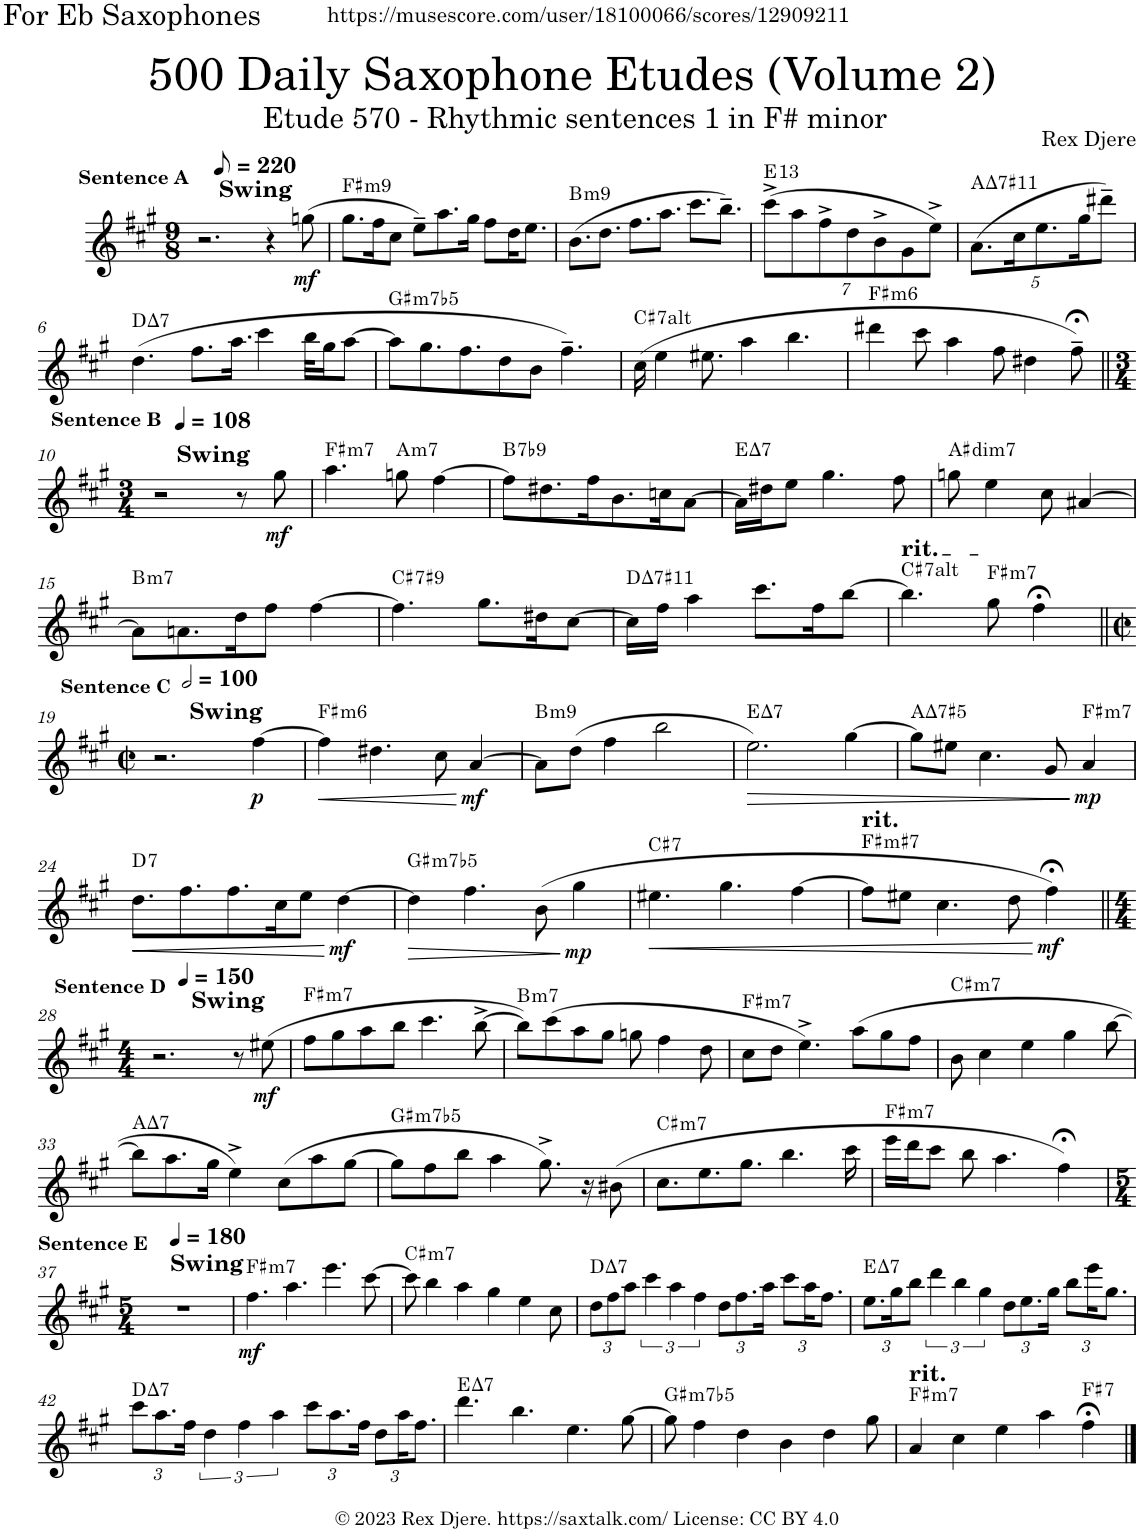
**kern	**dynam	**harte
*part1	*part1	*part1
*staff1	*staff1	*
*I"Alto Saxophone	*	*
*I'A. Sax.	*	*
*clefG2	*	*
*Trd5c9	*	*
*k[f#c#g#]	*	*
*M9/8	*	*
*MM110	*	*
=1	=1	=1
!LO:TX:a:B:t=Swing	!	!
!LO:TX:a:B:t=Sentence A	!	!
2.r	.	.
4r	.	.
!	!LO:DY:b	!
(8ggn\	mf	.
=2	=2	=2
!	!	!LO:H:kt=m9
8.gg#\L	.	F#:min9
16ff#\K	.	.
8cc#\J	.	.
8ee~\L)	.	.
8.aa\	.	.
16gg#\Jk	.	.
8ff#\L	.	.
16dd\K	.	.
8.ee\J	.	.
=3	=3	=3
!	!	!LO:H:kt=m9
(8.b\L	.	B:min9
8.dd\J	.	.
8.ff#\L	.	.
8.aa\J	.	.
8.ccc#\L	.	.
8.bb~\J)	.	.
=4	=4	=4
*Xbrackettup	*	*
!	!	!LO:H:kt=13
(56%9ccc#^\L	.	E:9(11,13)
56%9aa\	.	.
56%9ff#^\	.	.
56%9dd\	.	.
56%9b^\	.	.
56%9g#\	.	.
56%9ee^\J)	.	.
=5	=5	=5
!	!	!LO:H:kt=7
(40%9.a\L	.	A:maj7(#11)
80%9cc#\K	.	.
40%9.ee\	.	.
80%9gg#\K	.	.
40%9ddd#X~\J)	.	.
!!LO:LB:g=z
=6	=6	=6
!	!	!LO:H:kt=7
(4.dd\	.	D:maj7
8.ff#\L	.	.
16.aa\Jk	.	.
4ccc#\	.	.
32bb\KLL	.	.
16gg#\J	.	.
[8aa\J	.	.
=7	=7	=7
!	!	!LO:H:kt=m7b5
8aa\L]	.	G#:hdim7
8.gg#\	.	.
8.ff#\	.	.
8dd\	.	.
8b\J	.	.
4.ff#~\)	.	.
=8	=8	=8
!	!	!LO:H:kt=7
(16cc#\	.	C#:(3,b5,#5,b7,b9,#9)
4ee\	.	.
8.ee#X\	.	.
4aa\	.	.
4.bb\	.	.
=9	=9	=9
!	!	!LO:H:kt=m6
4ddd#X\	.	F#:min6
8ccc#\	.	.
4aa\	.	.
8ff#\	.	.
4dd#X\	.	.
8ff#;<~\)	.	.
!!LO:LB:g=z
=10||	=10||	=10||
*M3/4	*	*
*MM108	*	*
!LO:TX:a:B:t=Sentence B	!	!
!LO:TX:a:B:t=Swing	!	!
2r	.	.
8r	.	.
!	!LO:DY:b	!
8gg#\	mf	.
=11	=11	=11
!	!	!LO:H:kt=m7
4.aa\	.	F#:min7
!	!	!LO:H:kt=m7
8ggn\	.	A:min7
[4ff#\	.	.
=12	=12	=12
!	!	!LO:H:kt=7
8ff#\L]	.	B:7(b9)
8.dd#X\	.	.
16ff#\K	.	.
8.b\	.	.
16ccn\K	.	.
[8a\J	.	.
=13	=13	=13
!	!	!LO:H:kt=7
16a\LL]	.	E:maj7
16dd#X\J	.	.
8ee\J	.	.
4.gg#\	.	.
8ff#\	.	.
=14	=14	=14
!	!	!LO:H:kt=dim7
8ggn\	.	A#:dim7
4ee\	.	.
8cc#\	.	.
[4a#X/	.	.
!!LO:LB:g=z
=15	=15	=15
!	!	!LO:H:kt=m7
8a#\L]	.	B:min7
8.an\	.	.
16dd\K	.	.
8ff#\J	.	.
[4ff#\	.	.
=16	=16	=16
!	!	!LO:H:kt=7
4.ff#\]	.	C#:7(#9)
8.gg#\L	.	.
16dd#X\K	.	.
[8cc#\J	.	.
=17	=17	=17
!	!	!LO:H:kt=7
16cc#\LL]	.	D:maj7(#11)
16ff#\JJ	.	.
4aa\	.	.
8.ccc#\L	.	.
16ff#\K	.	.
[8bb\J	.	.
=18	=18	=18
!LO:TX:a:t=rit.	!	!LO:H:kt=7
4.bb\]	.	C#:(3,b5,#5,b7,b9,#9)
!	!	!LO:H:kt=m7
8gg#\	.	F#:min7
4ff#;<\	.	.
!!LO:LB:g=z
=19||	=19||	=19||
*M2/2	*	*
*met(c|)	*	*
*MM200	*	*
!LO:TX:a:B:t=Sentence C	!	!
!LO:TX:a:B:t=Swing	!	!
2.r	.	.
!	!LO:DY:b	!
[4ff#\	p	.
=20	=20	=20
!	!LO:HP:b	!LO:H:kt=m6
4ff#\]	<	F#:min6
4.dd#X\	.	.
8cc#\	.	.
!	!LO:DY:n=1:b	!
[4a/	[ mf	.
=21	=21	=21
!	!	!LO:H:kt=m9
8a\L]	.	B:min9
(8dd\J	.	.
4ff#\	.	.
2bb\	.	.
=22	=22	=22
!	!LO:HP:b	!LO:H:kt=7
2.ee\)	>	E:maj7
[4gg#\	.	.
=23	=23	=23
!	!	!LO:H:kt=7
8gg#\L]	.	A:(3,#5,7)
8ee#X\J	.	.
4.cc#\	.	.
8g#/	.	.
!	!LO:DY:n=1:b	!LO:H:kt=m7
4a/	] mp	F#:min7
!!LO:LB:g=z
=24	=24	=24
!	!LO:HP:b	!LO:H:kt=7
8.dd\L	<	D:7
8.ff#\	.	.
8.ff#\	.	.
16cc#\K	.	.
8ee\J	.	.
!	!LO:DY:n=1:b	!
[4dd\	[ mf	.
=25	=25	=25
!	!LO:HP:b	!LO:H:kt=m7b5
4dd\]	>	G#:hdim7
4.ff#\	.	.
(8b\	.	.
!	!LO:DY:n=1:b	!
4gg#\	] mp	.
=26	=26	=26
!	!LO:HP:b	!LO:H:kt=7
4.ee#X\	<	C#:7
4.gg#\	.	.
[4ff#\	.	.
=27	=27	=27
!LO:TX:a:t=rit.	!	!LO:H:kt=m
8ff#\L]	.	F#:min(#7)
8ee#X\J	.	.
4.cc#\	.	.
8dd\	.	.
!	!LO:DY:n=1:b	!
4ff#;<\)	[ mf	.
!!LO:LB:g=z
=28||	=28||	=28||
*M4/4	*	*
*MM150	*	*
!LO:TX:a:B:t=Sentence D	!	!
!LO:TX:a:B:t=Swing	!	!
2.r	.	.
8r	.	.
!	!LO:DY:b	!
(8ee#X\	mf	.
=29	=29	=29
!	!	!LO:H:kt=m7
8ff#\L	.	F#:min7
8gg#\	.	.
8aa\	.	.
8bb\J	.	.
4.ccc#\	.	.
[8bb^\	.	.
=30	=30	=30
!	!	!LO:H:kt=m7
8bb\L])	.	B:min7
(8ccc#\	.	.
8aa\	.	.
8gg#\J	.	.
8ggn\	.	.
4ff#\	.	.
8dd\	.	.
=31	=31	=31
!	!	!LO:H:kt=m7
8cc#\L	.	F#:min7
8dd\J	.	.
4.ee^\)	.	.
(8aa\L	.	.
8gg#\	.	.
8ff#\J	.	.
=32	=32	=32
!	!	!LO:H:kt=m7
8b\	.	C#:min7
4cc#\	.	.
4ee\	.	.
4gg#\	.	.
[8bb\	.	.
!!LO:LB:g=z
=33	=33	=33
!	!	!LO:H:kt=7
8bb\L]	.	A:maj7
8.aa\	.	.
16gg#\Jk	.	.
4ee^\)	.	.
(8cc#\L	.	.
8aa\	.	.
[8gg#\J	.	.
=34	=34	=34
!	!	!LO:H:kt=m7b5
8gg#\L]	.	G#:hdim7
8ff#\	.	.
8bb\J	.	.
4aa\	.	.
8.gg#^\)	.	.
16r	.	.
(8b#X\	.	.
=35	=35	=35
!	!	!LO:H:kt=m7
8.cc#\L	.	C#:min7
8.ee\	.	.
8.gg#\J	.	.
4.bb\	.	.
16ccc#\	.	.
=36	=36	=36
!	!	!LO:H:kt=m7
16eee\LL	.	F#:min7
16ddd\J	.	.
8ccc#\J	.	.
8bb\	.	.
4.aa\	.	.
4ff#;<\)	.	.
!!LO:LB:g=z
=37	=37	=37
*M5/4	*	*
*MM180	*	*
!LO:TX:a:B:t=Sentence E	!	!
!LO:TX:a:B:t=Swing	!	!
4%5r	.	.
=38	=38	=38
!	!LO:DY:b	!LO:H:kt=m7
4.ff#\	mf	F#:min7
4.aa\	.	.
4.eee\	.	.
[8ccc#\	.	.
=39	=39	=39
!	!	!LO:H:kt=m7
8ccc#\]	.	C#:min7
4bb\	.	.
4aa\	.	.
4gg#\	.	.
4ee\	.	.
8cc#\	.	.
=40	=40	=40
!	!	!LO:H:kt=7
12dd\L	.	D:maj7
12ff#\	.	.
12aa\J	.	.
*brackettup	*	*
6ccc#\	.	.
6aa\	.	.
6ff#\	.	.
*Xbrackettup	*	*
12dd\L	.	.
12.ff#\	.	.
24aa\Jk	.	.
12ccc#\L	.	.
24aa\K	.	.
12.ff#\J	.	.
=41	=41	=41
!	!	!LO:H:kt=7
12.ee\L	.	E:maj7
24gg#\K	.	.
12bb\J	.	.
*brackettup	*	*
6ddd\	.	.
6bb\	.	.
6gg#\	.	.
*Xbrackettup	*	*
12dd\L	.	.
12.ee\	.	.
24gg#\Jk	.	.
12bb\L	.	.
24eee\K	.	.
12.gg#\J	.	.
!!LO:LB:g=z
=42	=42	=42
!	!	!LO:H:kt=7
12ccc#\L	.	D:maj7
12.aa\	.	.
24ff#\Jk	.	.
*brackettup	*	*
6dd\	.	.
6ff#\	.	.
6aa\	.	.
*Xbrackettup	*	*
12ccc#\L	.	.
12.aa\	.	.
24ff#\Jk	.	.
12dd\L	.	.
24aa\K	.	.
12.ff#\J	.	.
=43	=43	=43
!	!	!LO:H:kt=7
4.ddd\	.	E:maj7
4.bb\	.	.
4.ee\	.	.
[8gg#\	.	.
=44	=44	=44
!	!	!LO:H:kt=m7b5
8gg#\]	.	G#:hdim7
4ff#\	.	.
4dd\	.	.
4b\	.	.
4dd\	.	.
8gg#\	.	.
=45	=45	=45
!LO:TX:a:t=rit.	!	!LO:H:kt=m7
4a/	.	F#:min7
4cc#\	.	.
4ee\	.	.
4aa\	.	.
!	!	!LO:H:kt=7
4ff#;<\	.	F#:7
==	==	==
*-	*-	*-
